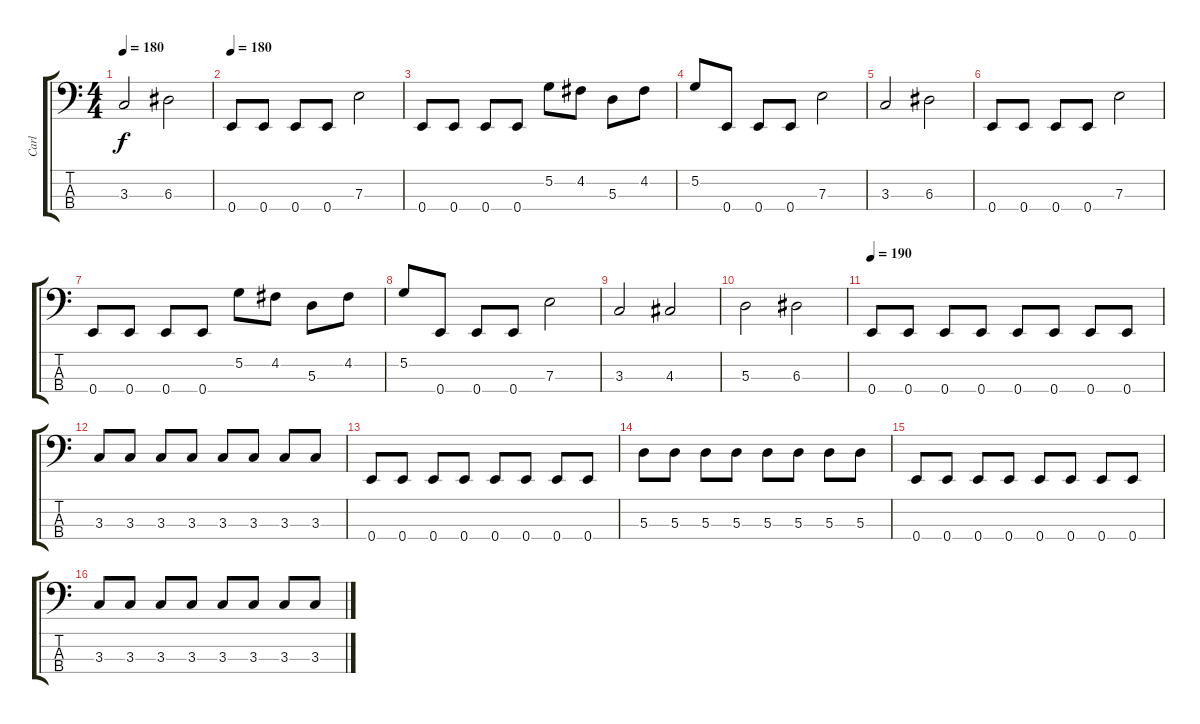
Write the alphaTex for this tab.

\track ("Carl" "Carl") {instrument fretlessbass}
\staff {score tabs}
\tuning (G2 D2 A1 E1) {hide}
\ts (4 4)
\tempo 180
\clef f4
\ks c
3.3.2{dy f} 6.3.2 |
\tempo 180
0.4.8 0.4.8 0.4.8 0.4.8 7.3.2 |
0.4.8 0.4.8 0.4.8 0.4.8 5.2.8 4.2.8 5.3.8 4.2.8 |
5.2.8 0.4.8 0.4.8 0.4.8 7.3.2 |
3.3.2 6.3.2 |
0.4.8 0.4.8 0.4.8 0.4.8 7.3.2 |
0.4.8 0.4.8 0.4.8 0.4.8 5.2.8 4.2.8 5.3.8 4.2.8 |
5.2.8 0.4.8 0.4.8 0.4.8 7.3.2 |
3.3.2 4.3.2 |
5.3.2 6.3.2 |
\tempo 190
0.4.8 0.4.8 0.4.8 0.4.8 0.4.8 0.4.8 0.4.8 0.4.8 |
3.3.8 3.3.8 3.3.8 3.3.8 3.3.8 3.3.8 3.3.8 3.3.8 |
0.4.8 0.4.8 0.4.8 0.4.8 0.4.8 0.4.8 0.4.8 0.4.8 |
5.3.8 5.3.8 5.3.8 5.3.8 5.3.8 5.3.8 5.3.8 5.3.8 |
0.4.8 0.4.8 0.4.8 0.4.8 0.4.8 0.4.8 0.4.8 0.4.8 |
3.3.8 3.3.8 3.3.8 3.3.8 3.3.8 3.3.8 3.3.8 3.3.8
